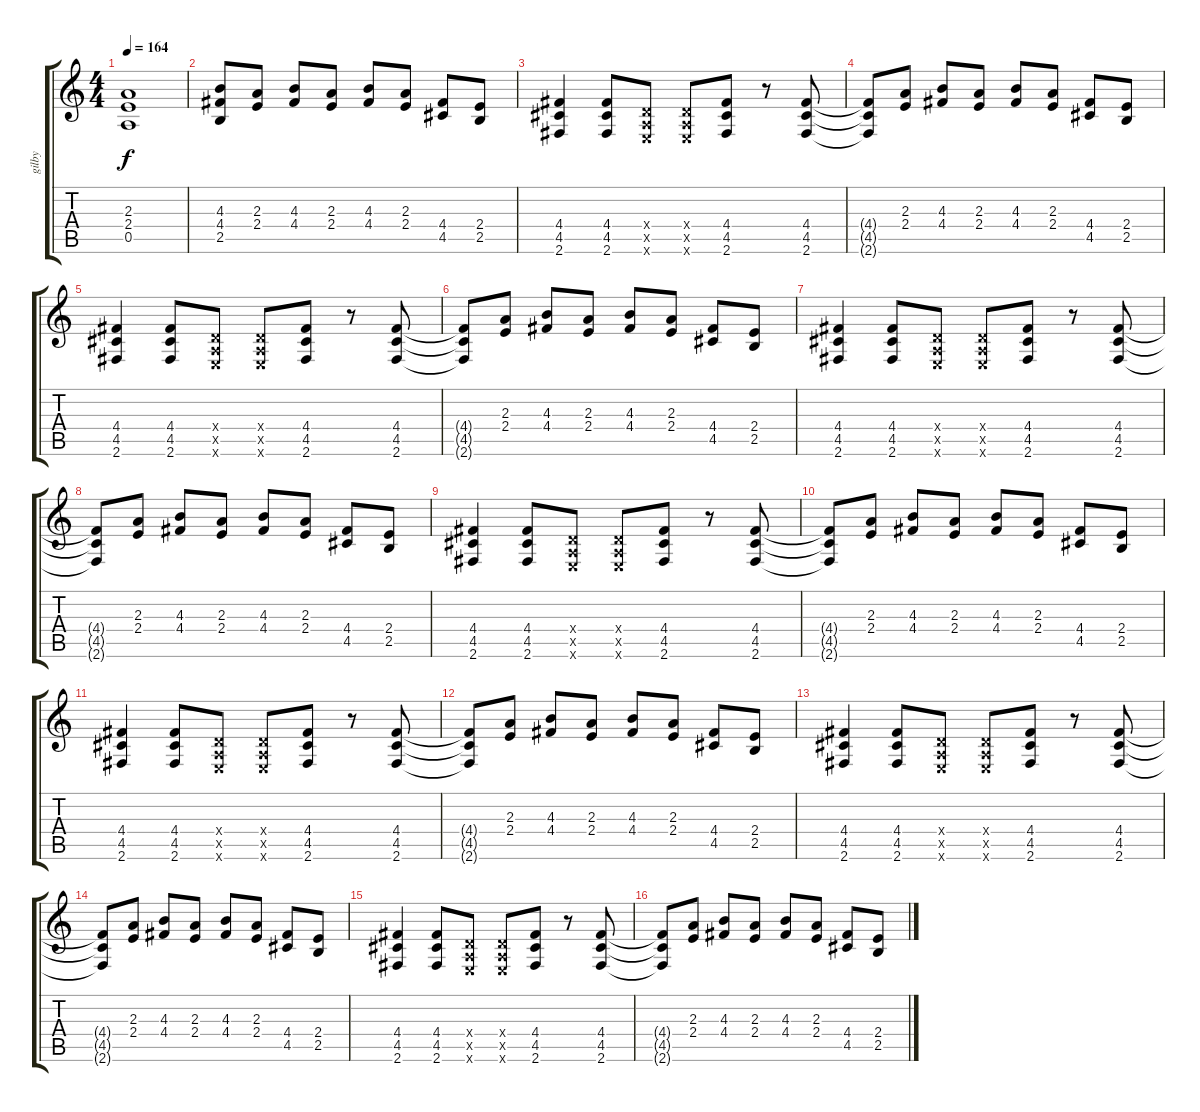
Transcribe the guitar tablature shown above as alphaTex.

\track ("gilby" "gilby") {instrument overdrivenguitar}
\staff {score tabs}
\tuning (E4 B3 G3 D3 A2 E2) {hide}
\ts (4 4)
\tempo 164
\clef g2
\ks c
(2.3 2.4 0.5).1{dy f} |
(4.3 4.4 2.5).8 (2.3 2.4).8 (4.3 4.4).8 (2.3 2.4).8 (4.3 4.4).8 (2.3 2.4).8 (4.4 4.5).8 (2.4 2.5).8 |
(4.4 4.5 2.6).4 (4.4 4.5 2.6).8 (0.4{x} 0.5{x} 0.6{x}).8 (0.4{x} 0.5{x} 0.6{x}).8 (4.4 4.5 2.6).8 r.8 (4.4 4.5 2.6).8 |
(4.4{t} 4.5{t} 2.6{t}).8 (2.3 2.4).8 (4.3 4.4).8 (2.3 2.4).8 (4.3 4.4).8 (2.3 2.4).8 (4.4 4.5).8 (2.4 2.5).8 |
(4.4 4.5 2.6).4 (4.4 4.5 2.6).8 (0.4{x} 0.5{x} 0.6{x}).8 (0.4{x} 0.5{x} 0.6{x}).8 (4.4 4.5 2.6).8 r.8 (4.4 4.5 2.6).8 |
(4.4{t} 4.5{t} 2.6{t}).8 (2.3 2.4).8 (4.3 4.4).8 (2.3 2.4).8 (4.3 4.4).8 (2.3 2.4).8 (4.4 4.5).8 (2.4 2.5).8 |
(4.4 4.5 2.6).4 (4.4 4.5 2.6).8 (0.4{x} 0.5{x} 0.6{x}).8 (0.4{x} 0.5{x} 0.6{x}).8 (4.4 4.5 2.6).8 r.8 (4.4 4.5 2.6).8 |
(4.4{t} 4.5{t} 2.6{t}).8 (2.3 2.4).8 (4.3 4.4).8 (2.3 2.4).8 (4.3 4.4).8 (2.3 2.4).8 (4.4 4.5).8 (2.4 2.5).8 |
(4.4 4.5 2.6).4 (4.4 4.5 2.6).8 (0.4{x} 0.5{x} 0.6{x}).8 (0.4{x} 0.5{x} 0.6{x}).8 (4.4 4.5 2.6).8 r.8 (4.4 4.5 2.6).8 |
(4.4{t} 4.5{t} 2.6{t}).8 (2.3 2.4).8 (4.3 4.4).8 (2.3 2.4).8 (4.3 4.4).8 (2.3 2.4).8 (4.4 4.5).8 (2.4 2.5).8 |
(4.4 4.5 2.6).4 (4.4 4.5 2.6).8 (0.4{x} 0.5{x} 0.6{x}).8 (0.4{x} 0.5{x} 0.6{x}).8 (4.4 4.5 2.6).8 r.8 (4.4 4.5 2.6).8 |
(4.4{t} 4.5{t} 2.6{t}).8 (2.3 2.4).8 (4.3 4.4).8 (2.3 2.4).8 (4.3 4.4).8 (2.3 2.4).8 (4.4 4.5).8 (2.4 2.5).8 |
(4.4 4.5 2.6).4 (4.4 4.5 2.6).8 (0.4{x} 0.5{x} 0.6{x}).8 (0.4{x} 0.5{x} 0.6{x}).8 (4.4 4.5 2.6).8 r.8 (4.4 4.5 2.6).8 |
(4.4{t} 4.5{t} 2.6{t}).8 (2.3 2.4).8 (4.3 4.4).8 (2.3 2.4).8 (4.3 4.4).8 (2.3 2.4).8 (4.4 4.5).8 (2.4 2.5).8 |
(4.4 4.5 2.6).4 (4.4 4.5 2.6).8 (0.4{x} 0.5{x} 0.6{x}).8 (0.4{x} 0.5{x} 0.6{x}).8 (4.4 4.5 2.6).8 r.8 (4.4 4.5 2.6).8 |
(4.4{t} 4.5{t} 2.6{t}).8 (2.3 2.4).8 (4.3 4.4).8 (2.3 2.4).8 (4.3 4.4).8 (2.3 2.4).8 (4.4 4.5).8 (2.4 2.5).8
